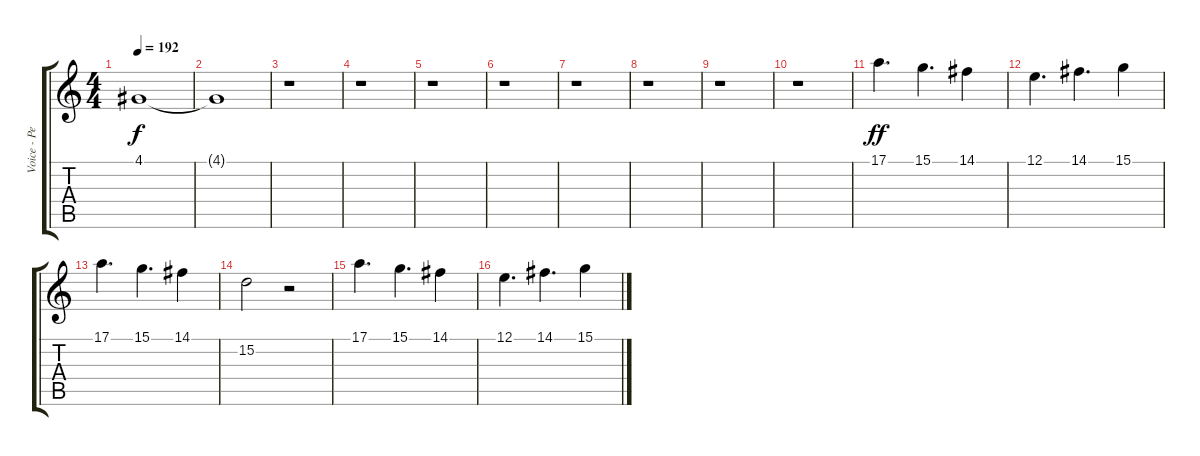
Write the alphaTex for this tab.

\track ("Voice - Pedro" "Voice - Pe") {instrument flute}
\staff {score tabs}
\tuning (E4 B3 G3 D3 A2 E2) {hide}
\ts (4 4)
\tempo 192
\clef g2
\ks c
4.1.1{dy f} |
4.1{t}.1 |
r.1 |
r.1 |
r.1 |
r.1 |
r.1 |
r.1 |
r.1 |
r.1 |
17.1.4{d dy ff} 15.1.4{d} 14.1.4 |
12.1.4{d} 14.1.4{d} 15.1.4 |
17.1.4{d} 15.1.4{d} 14.1.4 |
15.2.2 r.2 |
17.1.4{d} 15.1.4{d} 14.1.4 |
12.1.4{d} 14.1.4{d} 15.1.4
